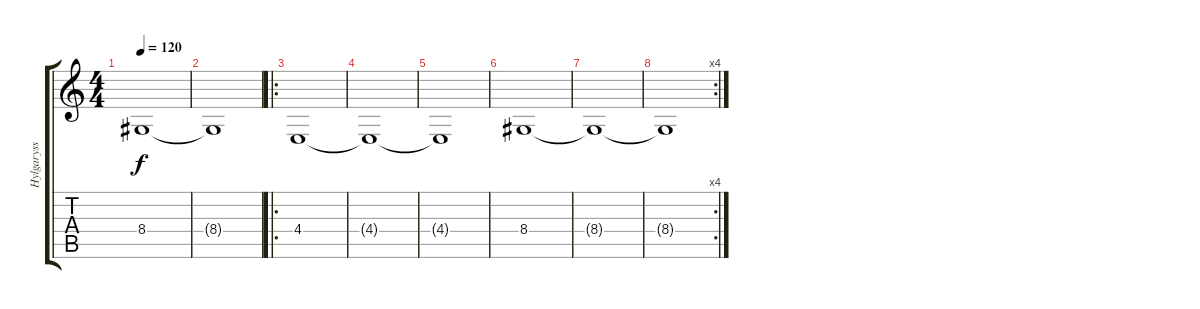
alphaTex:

\track ("Hylgaryss" "Hylgaryss") {instrument englishhorn}
\staff {score tabs}
\tuning (D4 A3 F3 C3 G2 C2) {hide}
\ts (4 4)
\tempo 120
\clef g2
\ks c
8.4{t}.1{dy f} |
8.4{t}.1 |
\ro
4.4.1 |
4.4{t}.1 |
4.4{t}.1 |
8.4.1 |
8.4{t}.1 |
\rc 4
8.4{t}.1
